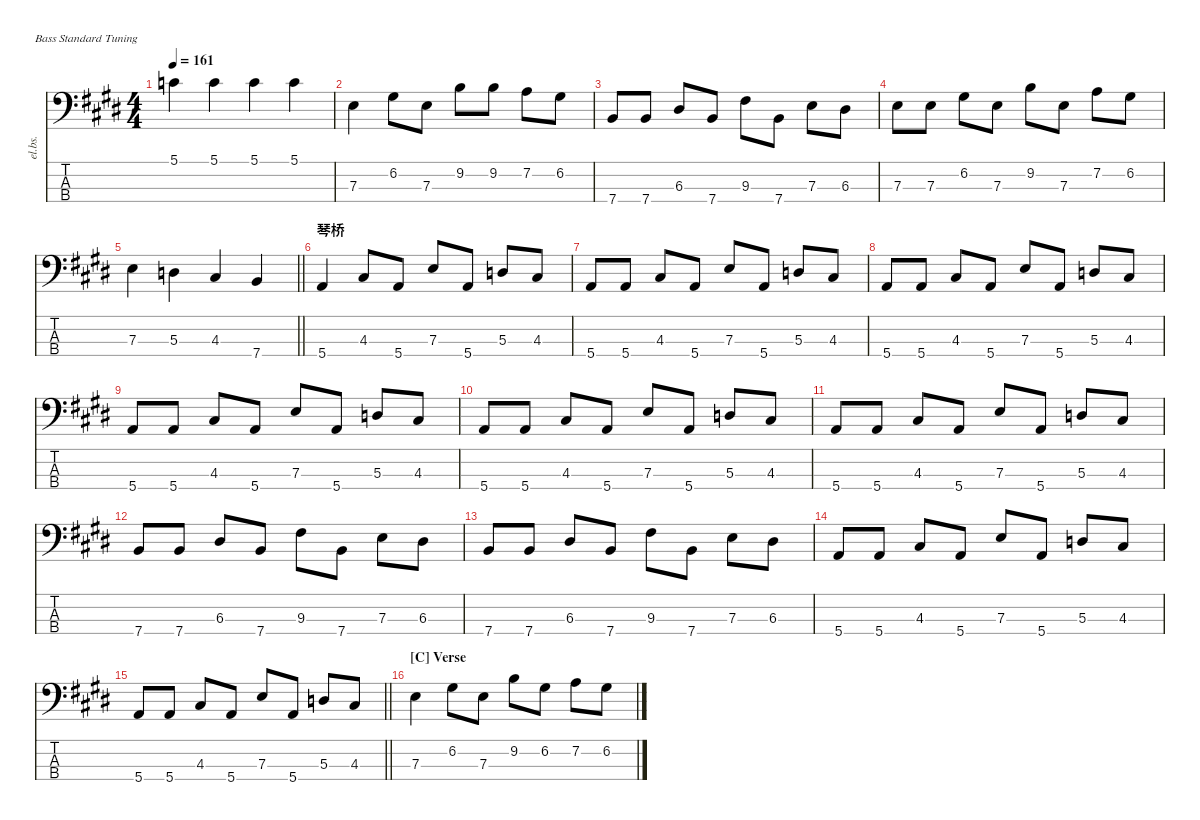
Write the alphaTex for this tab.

\defaultSystemsLayout 4
\hideDynamics
\bracketExtendMode nobrackets
\track ("Track 4" "el.bs.") {instrument electricbassfinger}
\staff {score tabs}
\tuning (G2 D2 A1 E1)
\ts (4 4)
\tempo 161
\clef f4
\ks e
5.1{acc forcenatural}.4{dy f beam Down} 5.1{acc forcenatural}.4{beam Down} 5.1{acc forcenatural}.4{beam Down} 5.1{acc forcenatural}.4{beam Down} |
7.3{acc forcenatural}.4{beam Down} 6.2{acc #}.8{beam Down} 7.3{acc forcenatural}.8{beam Down} 9.2{acc forcenatural}.8{beam Down} 9.2{acc forcenatural}.8{beam Down} 7.2{acc forcenatural}.8{beam Down} 6.2{acc #}.8{beam Down} |
7.4{acc forcenatural}.8{beam Up} 7.4{acc forcenatural}.8{beam Up} 6.3{acc #}.8{beam Up} 7.4{acc forcenatural}.8{beam Up} 9.3{acc #}.8{beam Down} 7.4{acc forcenatural}.8{beam Down} 7.3{acc forcenatural}.8{beam Down} 6.3{acc #}.8{beam Down} |
7.3{acc forcenatural}.8{beam Down} 7.3{acc forcenatural}.8{beam Down} 6.2{acc #}.8{beam Down} 7.3{acc forcenatural}.8{beam Down} 9.2{acc forcenatural}.8{beam Down} 7.3{acc forcenatural}.8{beam Down} 7.2{acc forcenatural}.8{beam Down} 6.2{acc #}.8{beam Down} |
\barLineRight lightlight
7.3{acc forcenatural}.4{beam Down} 5.3{acc forcenatural}.4{beam Down} 4.3{acc #}.4{beam Up} 7.4{acc forcenatural}.4{beam Up} |
\section ("" "琴桥")
5.4{acc forcenatural}.4{beam Up} 4.3{acc #}.8{beam Up} 5.4{acc forcenatural}.8{beam Up} 7.3{acc forcenatural}.8{beam Up} 5.4{acc forcenatural}.8{beam Up} 5.3{acc forcenatural}.8{beam Up} 4.3{acc #}.8{beam Up} |
5.4{acc forcenatural}.8{beam Up} 5.4{acc forcenatural}.8{beam Up} 4.3{acc #}.8{beam Up} 5.4{acc forcenatural}.8{beam Up} 7.3{acc forcenatural}.8{beam Up} 5.4{acc forcenatural}.8{beam Up} 5.3{acc forcenatural}.8{beam Up} 4.3{acc #}.8{beam Up} |
5.4{acc forcenatural}.8{beam Up} 5.4{acc forcenatural}.8{beam Up} 4.3{acc #}.8{beam Up} 5.4{acc forcenatural}.8{beam Up} 7.3{acc forcenatural}.8{beam Up} 5.4{acc forcenatural}.8{beam Up} 5.3{acc forcenatural}.8{beam Up} 4.3{acc #}.8{beam Up} |
5.4{acc forcenatural}.8{beam Up} 5.4{acc forcenatural}.8{beam Up} 4.3{acc #}.8{beam Up} 5.4{acc forcenatural}.8{beam Up} 7.3{acc forcenatural}.8{beam Up} 5.4{acc forcenatural}.8{beam Up} 5.3{acc forcenatural}.8{beam Up} 4.3{acc #}.8{beam Up} |
5.4{acc forcenatural}.8{beam Up} 5.4{acc forcenatural}.8{beam Up} 4.3{acc #}.8{beam Up} 5.4{acc forcenatural}.8{beam Up} 7.3{acc forcenatural}.8{beam Up} 5.4{acc forcenatural}.8{beam Up} 5.3{acc forcenatural}.8{beam Up} 4.3{acc #}.8{beam Up} |
5.4{acc forcenatural}.8{beam Up} 5.4{acc forcenatural}.8{beam Up} 4.3{acc #}.8{beam Up} 5.4{acc forcenatural}.8{beam Up} 7.3{acc forcenatural}.8{beam Up} 5.4{acc forcenatural}.8{beam Up} 5.3{acc forcenatural}.8{beam Up} 4.3{acc #}.8{beam Up} |
7.4{acc forcenatural}.8{beam Up} 7.4{acc forcenatural}.8{beam Up} 6.3{acc #}.8{beam Up} 7.4{acc forcenatural}.8{beam Up} 9.3{acc #}.8{beam Down} 7.4{acc forcenatural}.8{beam Down} 7.3{acc forcenatural}.8{beam Down} 6.3{acc #}.8{beam Down} |
7.4{acc forcenatural}.8{beam Up} 7.4{acc forcenatural}.8{beam Up} 6.3{acc #}.8{beam Up} 7.4{acc forcenatural}.8{beam Up} 9.3{acc #}.8{beam Down} 7.4{acc forcenatural}.8{beam Down} 7.3{acc forcenatural}.8{beam Down} 6.3{acc #}.8{beam Down} |
5.4{acc forcenatural}.8{beam Up} 5.4{acc forcenatural}.8{beam Up} 4.3{acc #}.8{beam Up} 5.4{acc forcenatural}.8{beam Up} 7.3{acc forcenatural}.8{beam Up} 5.4{acc forcenatural}.8{beam Up} 5.3{acc forcenatural}.8{beam Up} 4.3{acc #}.8{beam Up} |
\barLineRight lightlight
5.4{acc forcenatural}.8{beam Up} 5.4{acc forcenatural}.8{beam Up} 4.3{acc #}.8{beam Up} 5.4{acc forcenatural}.8{beam Up} 7.3{acc forcenatural}.8{beam Up} 5.4{acc forcenatural}.8{beam Up} 5.3{acc forcenatural}.8{beam Up} 4.3{acc #}.8{beam Up} |
\section ("C" "Verse")
7.3{acc forcenatural}.4{beam Down} 6.2{acc #}.8{beam Down} 7.3{acc forcenatural}.8{beam Down} 9.2{acc forcenatural}.8{beam Down} 6.2{acc #}.8{beam Down} 7.2{acc forcenatural}.8{beam Down} 6.2{acc #}.8{beam Down}
